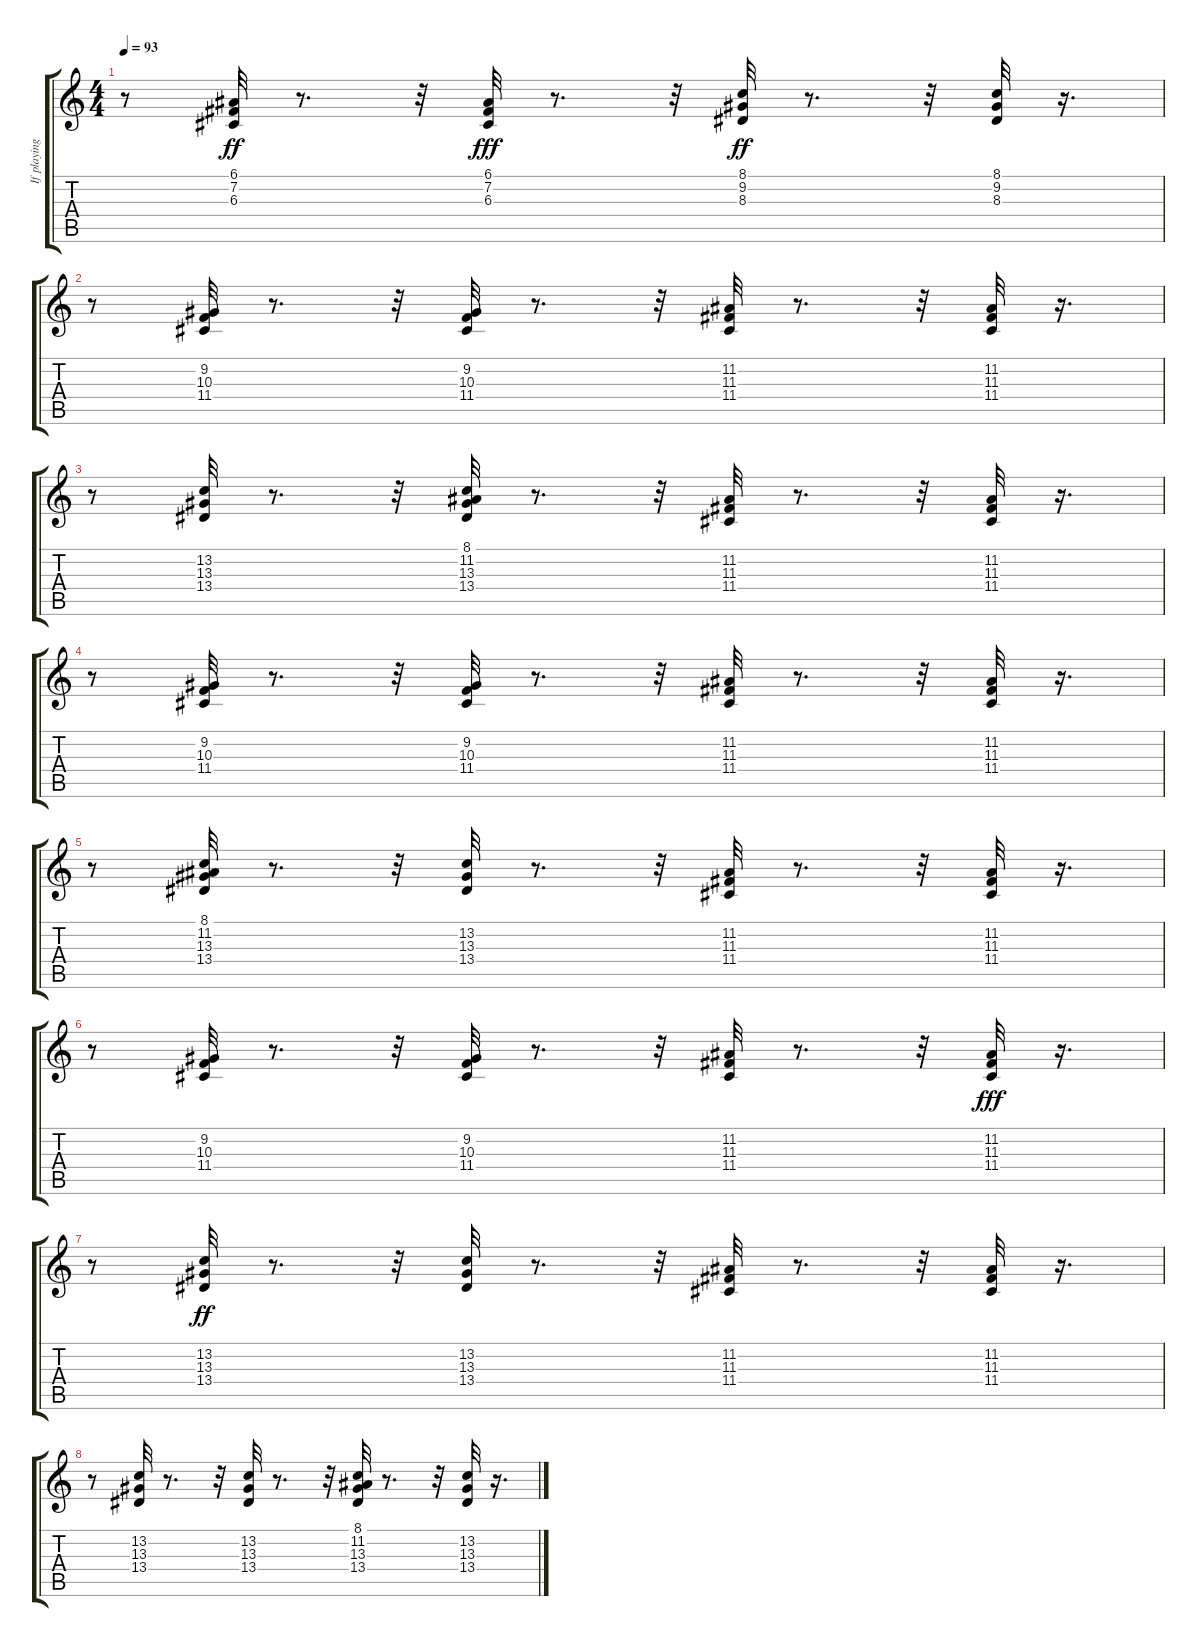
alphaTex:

\track ("If playing on Awe32 use GS" "If playing") {instrument fx1rain}
\staff {score tabs}
\tuning (E4 B3 G3 D3 A2 E2) {hide}
\ts (4 4)
\tempo 93
\clef g2
\ks c
r.8{dy ff} (6.1 7.2 6.3).32 r.8{d} r.32 (6.1 7.2 6.3).32{dy fff} r.8{d} r.32 (8.1 9.2 8.3).32{dy ff} r.8{d} r.32 (8.1 9.2 8.3).32 r.16{d} |
r.8 (9.2 10.3 11.4).32 r.8{d} r.32 (9.2 10.3 11.4).32 r.8{d} r.32 (11.2 11.3 11.4).32 r.8{d} r.32 (11.2 11.3 11.4).32 r.16{d} |
r.8 (13.2 13.3 13.4).32 r.8{d} r.32 (8.1 11.2 13.3 13.4).32 r.8{d} r.32 (11.2 11.3 11.4).32 r.8{d} r.32 (11.2 11.3 11.4).32 r.16{d} |
r.8 (9.2 10.3 11.4).32 r.8{d} r.32 (9.2 10.3 11.4).32 r.8{d} r.32 (11.2 11.3 11.4).32 r.8{d} r.32 (11.2 11.3 11.4).32 r.16{d} |
r.8 (8.1 11.2 13.3 13.4).32 r.8{d} r.32 (13.2 13.3 13.4).32 r.8{d} r.32 (11.2 11.3 11.4).32 r.8{d} r.32 (11.2 11.3 11.4).32 r.16{d} |
r.8 (9.2 10.3 11.4).32 r.8{d} r.32 (9.2 10.3 11.4).32 r.8{d} r.32 (11.2 11.3 11.4).32 r.8{d} r.32 (11.2 11.3 11.4).32{dy fff} r.16{d} |
r.8 (13.2 13.3 13.4).32{dy ff} r.8{d} r.32 (13.2 13.3 13.4).32 r.8{d} r.32 (11.2 11.3 11.4).32 r.8{d} r.32 (11.2 11.3 11.4).32 r.16{d} |
r.8 (13.2 13.3 13.4).32 r.8{d} r.32 (13.2 13.3 13.4).32 r.8{d} r.32 (8.1 11.2 13.3 13.4).32 r.8{d} r.32 (13.2 13.3 13.4).32 r.16{d}
